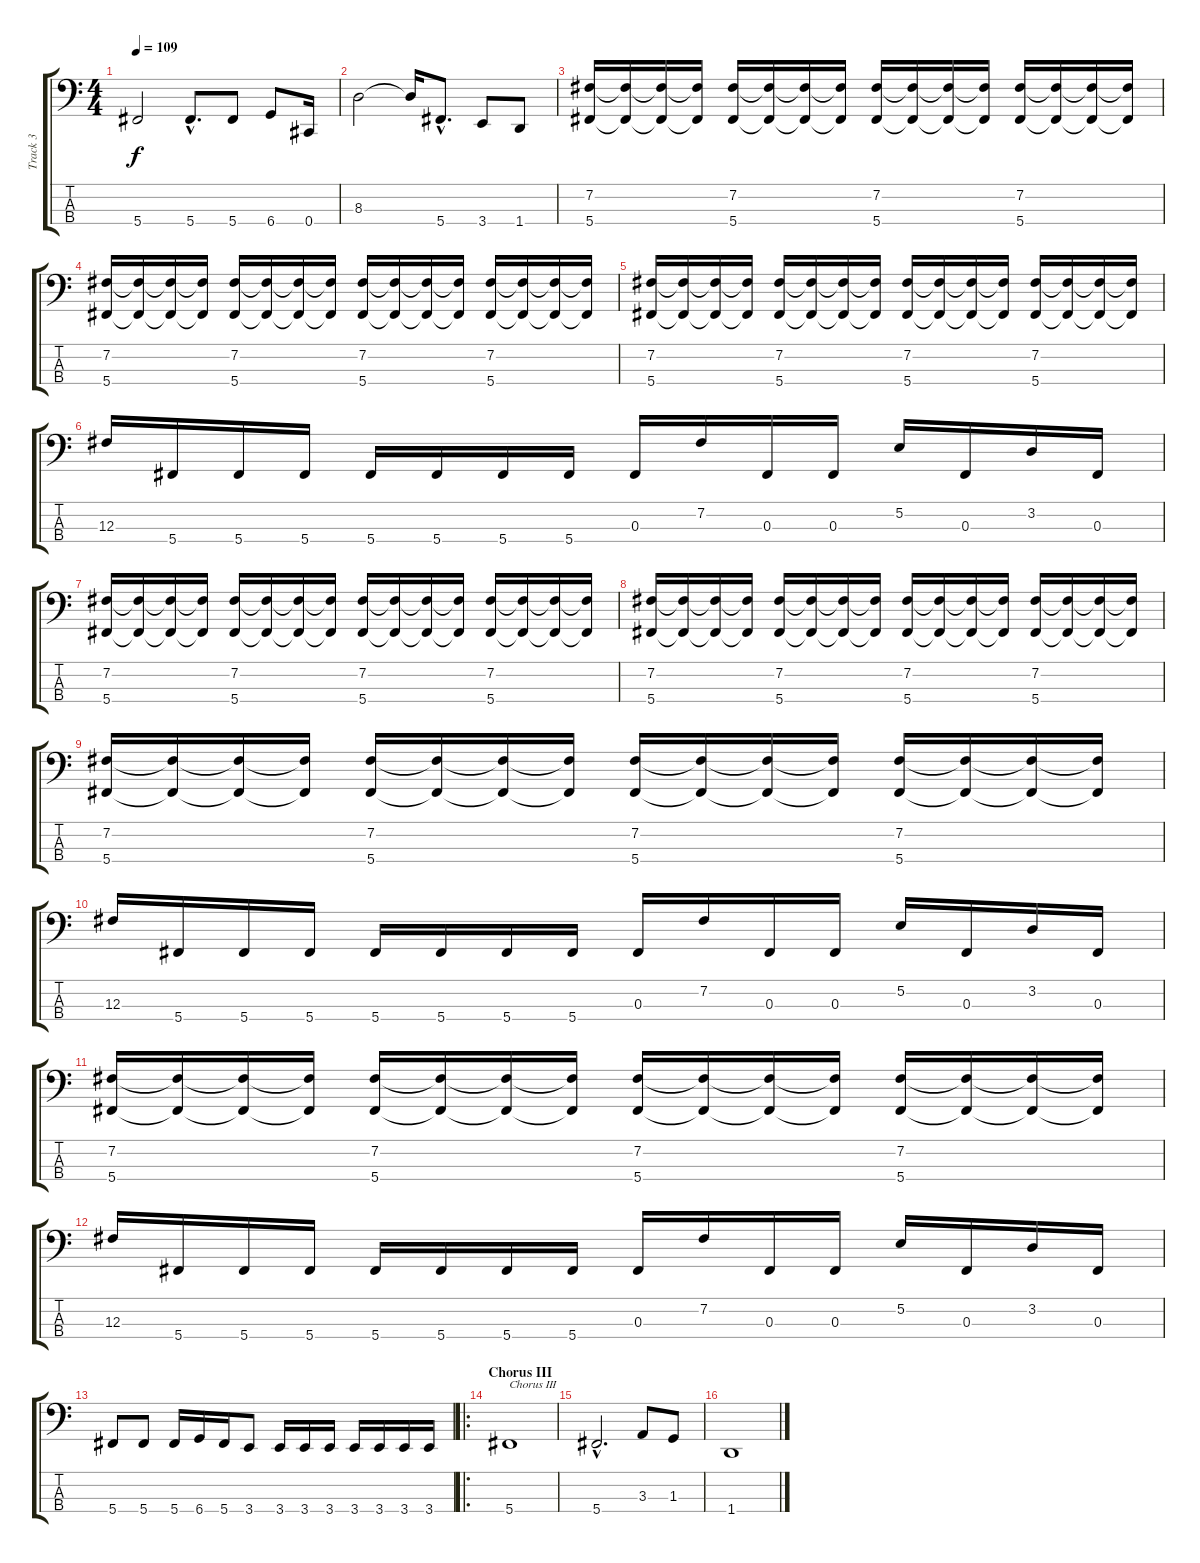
\track ("Track 3" "Track 3") {instrument electricbasspick}
\staff {score tabs}
\tuning (E2 B1 Gb1 Db1) {hide}
\ts (4 4)
\tempo 109
\clef f4
\ks c
5.4.2{dy f} 5.4{hac}.8{d} 5.4.8 6.4.8 0.4.16 |
8.3.2 8.3{t}.16 5.4{hac}.8{d} 3.4.8 1.4.8 |
\section ("" "")
(7.2 5.4).16 (7.2{t} 5.4{t}).16 (7.2{t} 5.4{t}).16 (7.2{t} 5.4{t}).16 (7.2 5.4).16 (7.2{t} 5.4{t}).16 (7.2{t} 5.4{t}).16 (7.2{t} 5.4{t}).16 (7.2 5.4).16 (7.2{t} 5.4{t}).16 (7.2{t} 5.4{t}).16 (7.2{t} 5.4{t}).16 (7.2 5.4).16 (7.2{t} 5.4{t}).16 (7.2{t} 5.4{t}).16 (7.2{t} 5.4{t}).16 |
(7.2 5.4).16 (7.2{t} 5.4{t}).16 (7.2{t} 5.4{t}).16 (7.2{t} 5.4{t}).16 (7.2 5.4).16 (7.2{t} 5.4{t}).16 (7.2{t} 5.4{t}).16 (7.2{t} 5.4{t}).16 (7.2 5.4).16 (7.2{t} 5.4{t}).16 (7.2{t} 5.4{t}).16 (7.2{t} 5.4{t}).16 (7.2 5.4).16 (7.2{t} 5.4{t}).16 (7.2{t} 5.4{t}).16 (7.2{t} 5.4{t}).16 |
(7.2 5.4).16 (7.2{t} 5.4{t}).16 (7.2{t} 5.4{t}).16 (7.2{t} 5.4{t}).16 (7.2 5.4).16 (7.2{t} 5.4{t}).16 (7.2{t} 5.4{t}).16 (7.2{t} 5.4{t}).16 (7.2 5.4).16 (7.2{t} 5.4{t}).16 (7.2{t} 5.4{t}).16 (7.2{t} 5.4{t}).16 (7.2 5.4).16 (7.2{t} 5.4{t}).16 (7.2{t} 5.4{t}).16 (7.2{t} 5.4{t}).16 |
12.3.16 5.4.16 5.4.16 5.4.16 5.4.16 5.4.16 5.4.16 5.4.16 0.3.16 7.2.16 0.3.16 0.3.16 5.2.16 0.3.16 3.2.16 0.3.16 |
(7.2 5.4).16 (7.2{t} 5.4{t}).16 (7.2{t} 5.4{t}).16 (7.2{t} 5.4{t}).16 (7.2 5.4).16 (7.2{t} 5.4{t}).16 (7.2{t} 5.4{t}).16 (7.2{t} 5.4{t}).16 (7.2 5.4).16 (7.2{t} 5.4{t}).16 (7.2{t} 5.4{t}).16 (7.2{t} 5.4{t}).16 (7.2 5.4).16 (7.2{t} 5.4{t}).16 (7.2{t} 5.4{t}).16 (7.2{t} 5.4{t}).16 |
(7.2 5.4).16 (7.2{t} 5.4{t}).16 (7.2{t} 5.4{t}).16 (7.2{t} 5.4{t}).16 (7.2 5.4).16 (7.2{t} 5.4{t}).16 (7.2{t} 5.4{t}).16 (7.2{t} 5.4{t}).16 (7.2 5.4).16 (7.2{t} 5.4{t}).16 (7.2{t} 5.4{t}).16 (7.2{t} 5.4{t}).16 (7.2 5.4).16 (7.2{t} 5.4{t}).16 (7.2{t} 5.4{t}).16 (7.2{t} 5.4{t}).16 |
(7.2 5.4).16 (7.2{t} 5.4{t}).16 (7.2{t} 5.4{t}).16 (7.2{t} 5.4{t}).16 (7.2 5.4).16 (7.2{t} 5.4{t}).16 (7.2{t} 5.4{t}).16 (7.2{t} 5.4{t}).16 (7.2 5.4).16 (7.2{t} 5.4{t}).16 (7.2{t} 5.4{t}).16 (7.2{t} 5.4{t}).16 (7.2 5.4).16 (7.2{t} 5.4{t}).16 (7.2{t} 5.4{t}).16 (7.2{t} 5.4{t}).16 |
12.3.16 5.4.16 5.4.16 5.4.16 5.4.16 5.4.16 5.4.16 5.4.16 0.3.16 7.2.16 0.3.16 0.3.16 5.2.16 0.3.16 3.2.16 0.3.16 |
(7.2 5.4).16 (7.2{t} 5.4{t}).16 (7.2{t} 5.4{t}).16 (7.2{t} 5.4{t}).16 (7.2 5.4).16 (7.2{t} 5.4{t}).16 (7.2{t} 5.4{t}).16 (7.2{t} 5.4{t}).16 (7.2 5.4).16 (7.2{t} 5.4{t}).16 (7.2{t} 5.4{t}).16 (7.2{t} 5.4{t}).16 (7.2 5.4).16 (7.2{t} 5.4{t}).16 (7.2{t} 5.4{t}).16 (7.2{t} 5.4{t}).16 |
12.3.16 5.4.16 5.4.16 5.4.16 5.4.16 5.4.16 5.4.16 5.4.16 0.3.16 7.2.16 0.3.16 0.3.16 5.2.16 0.3.16 3.2.16 0.3.16 |
5.4.8 5.4.8 5.4.16 6.4.16 5.4.16 3.4.8 3.4.16 3.4.16 3.4.16 3.4.16 3.4.16 3.4.16 3.4.16 |
\ro
\section ("" "Chorus III")
5.4.1{txt "Chorus III"} |
5.4{hac}.2{d} 3.3.8 1.3.8 |
1.4.1
